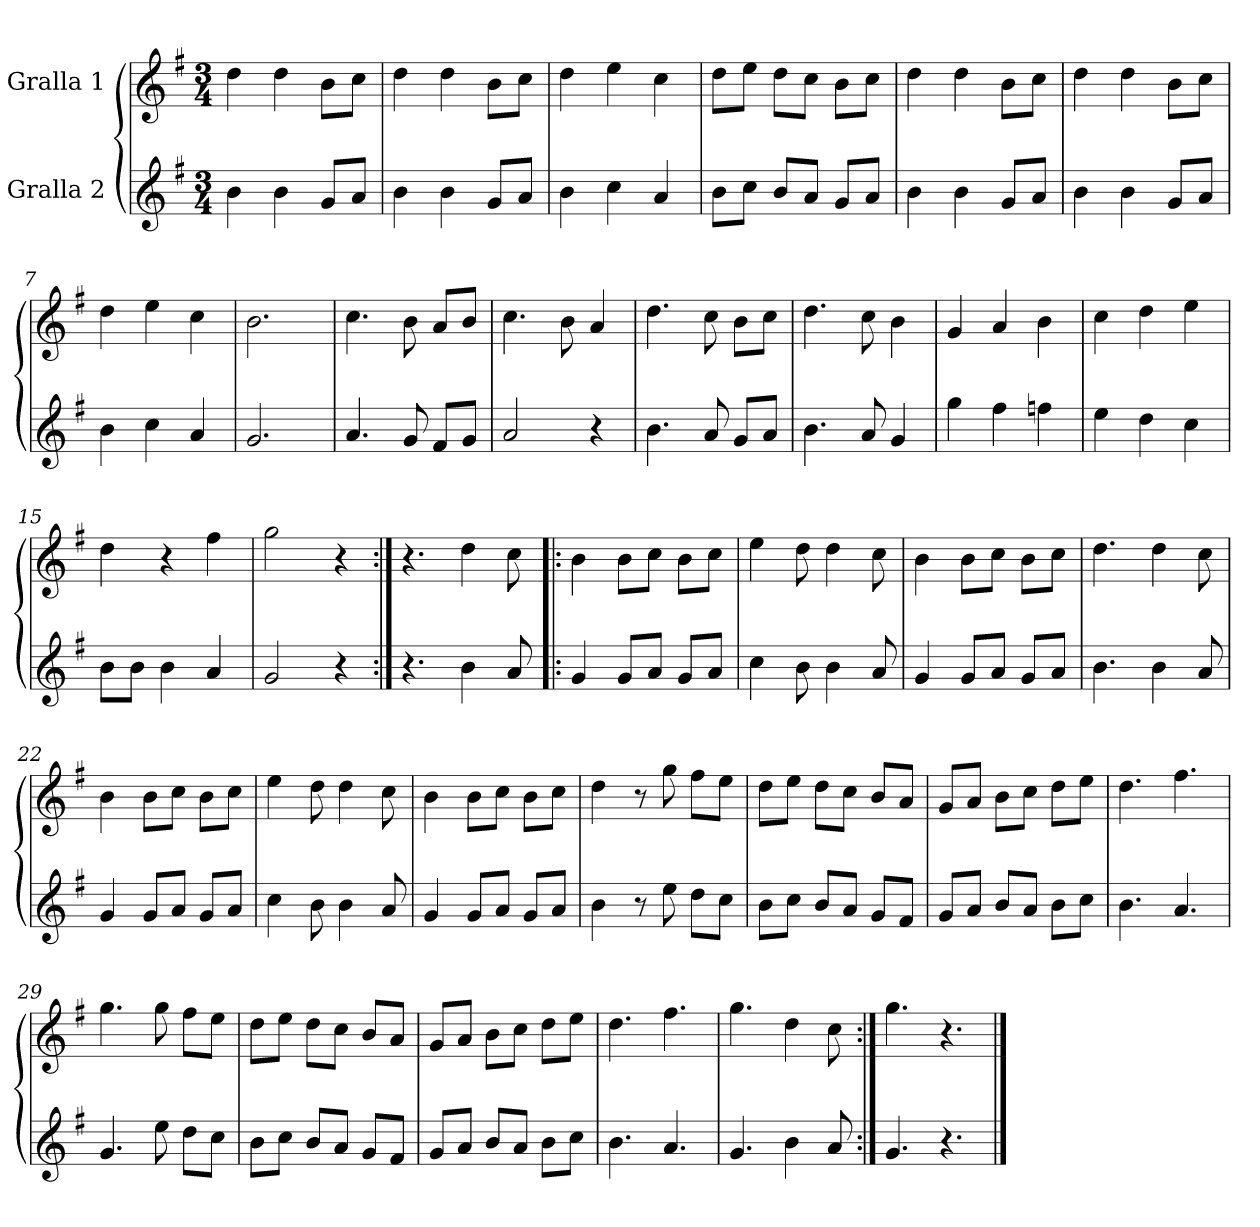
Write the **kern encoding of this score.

**kern	**kern
*part2	*part1
*staff2	*staff1
*I"Gralla 2	*I"Gralla 1
*clefG2	*clefG2
*k[f#]	*k[f#]
*M3/4	*M3/4
=1	=1
4b	4dd
4b	4dd
8g/L	8b\L
8a/J	8cc\J
=2	=2
4b	4dd
4b	4dd
8g/L	8b\L
8a/J	8cc\J
=3	=3
4b	4dd
4cc	4ee
4a	4cc
=4	=4
8b\L	8dd\L
8cc\J	8ee\J
8b/L	8dd\L
8a/J	8cc\J
8g/L	8b\L
8a/J	8cc\J
=5	=5
4b	4dd
4b	4dd
8g/L	8b\L
8a/J	8cc\J
=6	=6
4b	4dd
4b	4dd
8g/L	8b\L
8a/J	8cc\J
=7	=7
4b	4dd
4cc	4ee
4a	4cc
=8	=8
2.g	2.b
=9	=9
4.a	4.cc
8g	8b
8f#/L	8a/L
8g/J	8b/J
=10	=10
2a	4.cc
.	8b
4r	4a
=11	=11
4.b	4.dd
8a	8cc
8g/L	8b\L
8a/J	8cc\J
=12	=12
4.b	4.dd
8a	8cc
4g	4b
=13	=13
4gg	4g
4ff#	4a
4ff	4b
=14	=14
4ee	4cc
4dd	4dd
4cc	4ee
=15	=15
8b\L	4dd
8b\J	.
4b	4r
4a	4ff#
=16	=16
2g	2gg
4r	4r
=17:|!	=17:|!
4.r	4.r
4b	4dd
8a	8cc
=18!|:	=18!|:
4g	4b
8g/L	8b\L
8a/J	8cc\J
8g/L	8b\L
8a/J	8cc\J
=19	=19
4cc	4ee
8b	8dd
4b	4dd
8a	8cc
=20	=20
4g	4b
8g/L	8b\L
8a/J	8cc\J
8g/L	8b\L
8a/J	8cc\J
=21	=21
4.b	4.dd
4b	4dd
8a	8cc
=22	=22
4g	4b
8g/L	8b\L
8a/J	8cc\J
8g/L	8b\L
8a/J	8cc\J
=23	=23
4cc	4ee
8b	8dd
4b	4dd
8a	8cc
=24	=24
4g	4b
8g/L	8b\L
8a/J	8cc\J
8g/L	8b\L
8a/J	8cc\J
=25	=25
4b	4dd
8r	8r
8ee	8gg
8dd\L	8ff#\L
8cc\J	8ee\J
=26	=26
8b\L	8dd\L
8cc\J	8ee\J
8b/L	8dd\L
8a/J	8cc\J
8g/L	8b/L
8f#/J	8a/J
=27	=27
8g/L	8g/L
8a/J	8a/J
8b/L	8b\L
8a/J	8cc\J
8b\L	8dd\L
8cc\J	8ee\J
=28	=28
4.b	4.dd
4.a	4.ff#
=29	=29
4.g	4.gg
8ee	8gg
8dd\L	8ff#\L
8cc\J	8ee\J
=30	=30
8b\L	8dd\L
8cc\J	8ee\J
8b/L	8dd\L
8a/J	8cc\J
8g/L	8b/L
8f#/J	8a/J
=31	=31
8g/L	8g/L
8a/J	8a/J
8b/L	8b\L
8a/J	8cc\J
8b\L	8dd\L
8cc\J	8ee\J
=32	=32
4.b	4.dd
4.a	4.ff#
=33	=33
4.g	4.gg
4b	4dd
8a	8cc
=34:|!	=34:|!
4.g	4.gg
4.r	4.r
==	==
*-	*-
